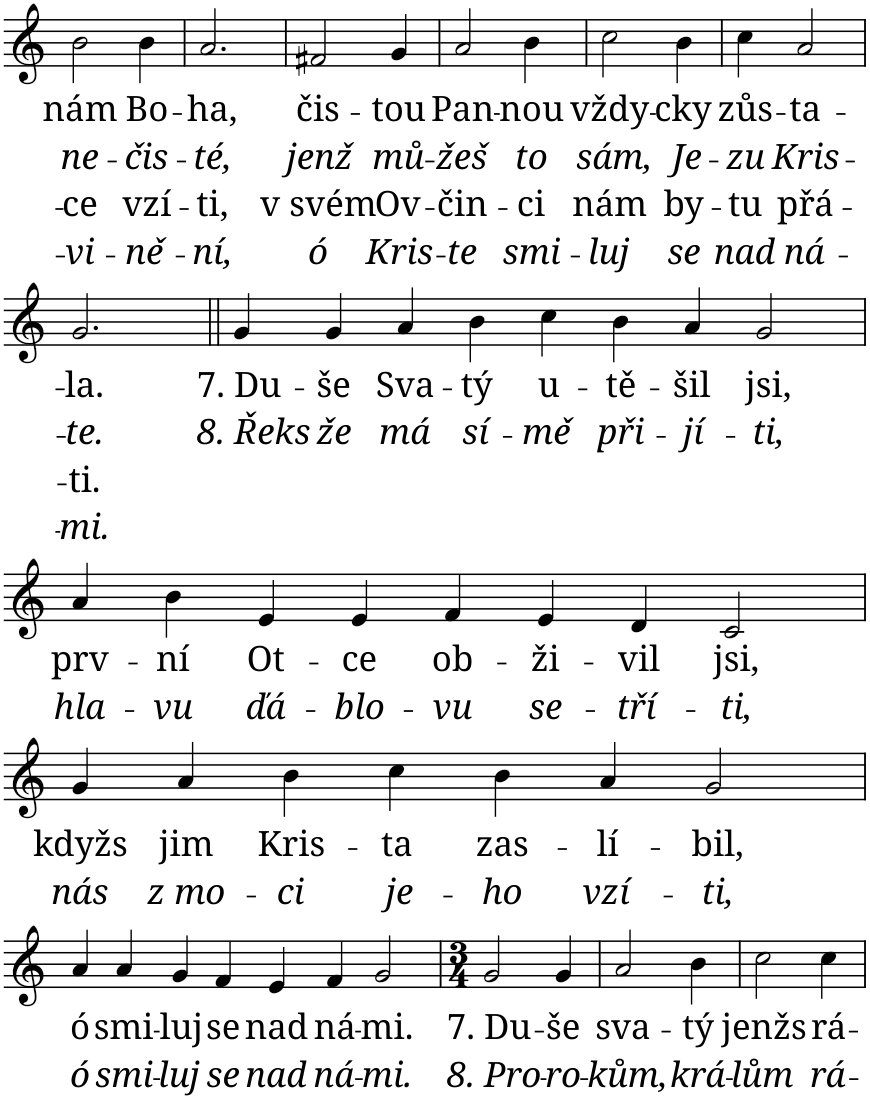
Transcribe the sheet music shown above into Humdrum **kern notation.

**kern	**text	**text	**text	**text
*part1	*part1	*part1	*part1	*part1
*staff1	*staff1	*staff1	*staff1	*staff1
*I"Piano	*	*	*	*
*I'Pno.	*	*	*	*
!!LO:PB:g=z
*clefG2	*	*	*	*
*k[]	*	*	*	*
*M3/4	*	*	*	*
=51	=51	=51	=51	=51
!	!LO:LY:b	!LO:LY:b	!LO:LY:b	!LO:LY:b
2b\	nám	ne-	-ce	-vi-
!	!LO:LY:b	!LO:LY:b	!LO:LY:b	!LO:LY:b
4b\	Bo-	-čis-	vzí-	-ně-
=52	=52	=52	=52	=52
!	!LO:LY:b	!LO:LY:b	!LO:LY:b	!LO:LY:b
2.a/	-ha,	-té,	-ti,	-ní,
=53	=53	=53	=53	=53
!	!LO:LY:b	!LO:LY:b	!LO:LY:b	!LO:LY:b
2f#X/	čis-	jenž	v svém	ó
!	!LO:LY:b	!LO:LY:b	!LO:LY:b	!LO:LY:b
4g/	-tou	mů-	Ov-	Kris-
=54	=54	=54	=54	=54
!	!LO:LY:b	!LO:LY:b	!LO:LY:b	!LO:LY:b
2a/	Pan-	-žeš	-čin-	-te
!	!LO:LY:b	!LO:LY:b	!LO:LY:b	!LO:LY:b
4b\	-nou	to	-ci	smi-
=55	=55	=55	=55	=55
!	!LO:LY:b	!LO:LY:b	!LO:LY:b	!LO:LY:b
2cc\	vždy-	sám,	nám	-luj
!	!LO:LY:b	!LO:LY:b	!LO:LY:b	!LO:LY:b
4b\	-cky	Je-	by-	se
=56	=56	=56	=56	=56
!	!LO:LY:b	!LO:LY:b	!LO:LY:b	!LO:LY:b
4cc\	zůs-	-zu	-tu	nad
!	!LO:LY:b	!LO:LY:b	!LO:LY:b	!LO:LY:b
2a/	-ta-	Kris-	přá-	ná-
!!LO:LB:g=z
=57	=57	=57	=57	=57
!	!LO:LY:b	!LO:LY:b	!LO:LY:b	!LO:LY:b
2.g/	-la.	-te.	-ti.	-mi.
=58||	=58||	=58||	=58||	=58||
*M6/1	*	*	*	*
!	!LO:LY:b	!LO:LY:b	!	!
4g/	7. Du-	8. Řeks	.	.
!	!LO:LY:b	!LO:LY:b	!	!
4g/	-še	že	.	.
!	!LO:LY:b	!LO:LY:b	!	!
4a/	Sva-	má	.	.
!	!LO:LY:b	!LO:LY:b	!	!
4b\	-tý	sí-	.	.
!	!LO:LY:b	!LO:LY:b	!	!
4cc\	u-	-mě	.	.
!	!LO:LY:b	!LO:LY:b	!	!
4b\	-tě-	při-	.	.
!	!LO:LY:b	!LO:LY:b	!	!
4a/	-šil	-jí-	.	.
!	!LO:LY:b	!LO:LY:b	!	!
2g/	jsi,	-ti,	.	.
!!LO:LB:g=z
=59	=59	=59	=59	=59
!	!LO:LY:b	!LO:LY:b	!	!
4a/	prv-	hla-	.	.
!	!LO:LY:b	!LO:LY:b	!	!
4b\	-ní	-vu	.	.
!	!LO:LY:b	!LO:LY:b	!	!
4e/	Ot-	ďá-	.	.
!	!LO:LY:b	!LO:LY:b	!	!
4e/	-ce	-blo-	.	.
!	!LO:LY:b	!LO:LY:b	!	!
4f/	ob-	-vu	.	.
!	!LO:LY:b	!LO:LY:b	!	!
4e/	-ži-	se-	.	.
!	!LO:LY:b	!LO:LY:b	!	!
4d/	-vil	-tří-	.	.
!	!LO:LY:b	!LO:LY:b	!	!
2c/	jsi,	-ti,	.	.
!!LO:LB:g=z
=60	=60	=60	=60	=60
!	!LO:LY:b	!LO:LY:b	!	!
4g/	kdyžs	nás	.	.
!	!LO:LY:b	!LO:LY:b	!	!
4a/	jim	z mo-	.	.
!	!LO:LY:b	!LO:LY:b	!	!
4b\	Kris-	-ci	.	.
!	!LO:LY:b	!LO:LY:b	!	!
4cc\	-ta	je-	.	.
!	!LO:LY:b	!LO:LY:b	!	!
4b\	zas-	-ho	.	.
!	!LO:LY:b	!LO:LY:b	!	!
4a/	-lí-	vzí-	.	.
!	!LO:LY:b	!LO:LY:b	!	!
2g/	-bil,	-ti,	.	.
!!LO:LB:g=z
=61	=61	=61	=61	=61
!	!LO:LY:b	!LO:LY:b	!	!
4a/	ó	ó	.	.
!	!LO:LY:b	!LO:LY:b	!	!
4a/	smi-	smi-	.	.
!	!LO:LY:b	!LO:LY:b	!	!
4g/	-luj	-luj	.	.
!	!LO:LY:b	!LO:LY:b	!	!
4f/	se	se	.	.
!	!LO:LY:b	!LO:LY:b	!	!
4e/	nad	nad	.	.
!	!LO:LY:b	!LO:LY:b	!	!
4f/	ná-	ná-	.	.
!	!LO:LY:b	!LO:LY:b	!	!
2g/	-mi.	-mi.	.	.
=62	=62	=62	=62	=62
*M3/4	*	*	*	*
!	!LO:LY:b	!LO:LY:b	!	!
2g/	7. Du-	8. Pro-	.	.
!	!LO:LY:b	!LO:LY:b	!	!
4g/	-še	-ro-	.	.
=63	=63	=63	=63	=63
!	!LO:LY:b	!LO:LY:b	!	!
2a/	sva-	-kům,	.	.
!	!LO:LY:b	!LO:LY:b	!	!
4b\	-tý	krá-	.	.
=64	=64	=64	=64	=64
!	!LO:LY:b	!LO:LY:b	!	!
2cc\	jenžs	-lům	.	.
!	!LO:LY:b	!LO:LY:b	!	!
4cc\	rá-	rá-	.	.
=	=	=	=	=
*-	*-	*-	*-	*-
